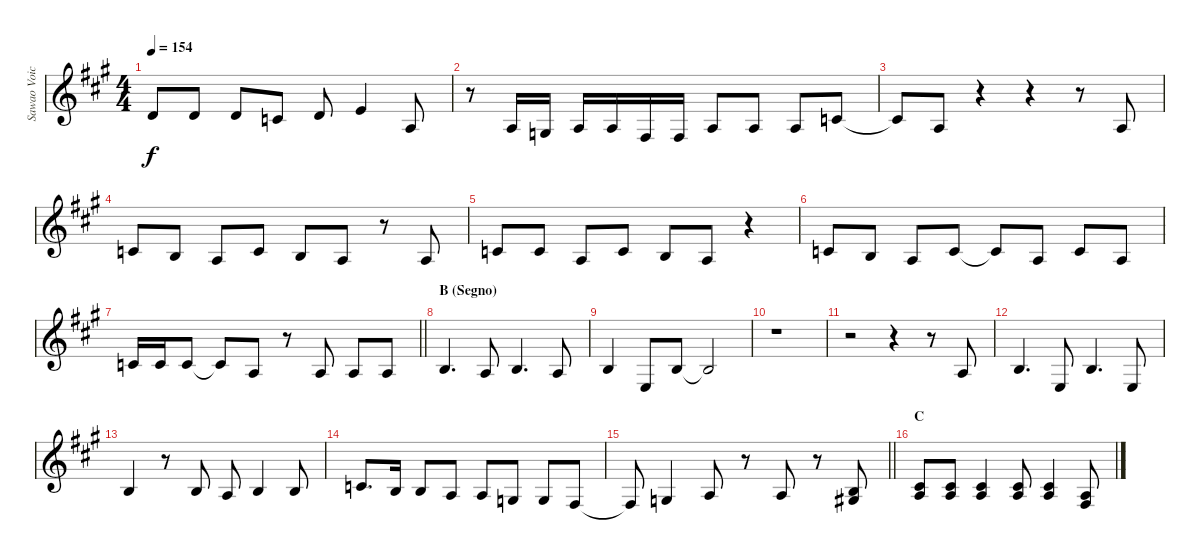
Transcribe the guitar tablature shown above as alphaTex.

\track ("Sawao Voice" "Sawao Voic") {instrument synthbrass1}
\staff {score}
\tuning (E4 B3 G3 D3 A2 E2) {hide}
\ts (4 4)
\tempo 154
\clef g2
\ks a
3.2{t}.8{dy f} 3.2.8 3.2.8 1.2.8 3.2.8 0.1.4 2.3.8 |
r.8 2.3.16 0.3.16 2.3.16 2.3.16 4.4.16 4.4.16 2.3.8 2.3.8 2.3.8 1.2.8 |
1.2{t}.8 2.3{pm}.8 r.4 r.4 r.8 2.3.8 |
1.2.8 0.2.8 2.3.8 1.2.8 0.2.8 2.3.8 r.8 2.3.8 |
1.2.8 1.2.8 2.3.8 1.2.8 0.2.8 2.3.8 r.4 |
1.2.8 0.2.8 2.3.8 1.2.8 1.2{t}.8 2.3.8 1.2.8 2.3.8 |
\barLineRight lightlight
1.2.16 1.2.16 1.2.8 1.2{t}.8 2.3.8 r.8 2.3.8 2.3.8 2.3.8 |
\section ("" "B (Segno)")
0.2.4{d} 2.3.8 0.2.4{d} 2.3.8 |
0.2.4 2.4.8 0.2.8 0.2{t}.2 |
r.1 |
r.2 r.4 r.8 2.3.8 |
0.2.4{d} 2.4.8 0.2.4{d} 2.4.8 |
0.2.4 r.8 0.2.8 2.3.8 0.2.4 0.2.8 |
1.2.8{d} 0.2.16 0.2.8 2.3.8 2.3.8 0.3.8 0.3.8 4.4.8 |
\barLineRight lightlight
4.4{t}.8 0.3.4 2.3.8 r.8 2.3.8 r.8 (0.2 1.3).8 |
\section ("" "C")
(2.2 2.3).8 (2.2 2.3).8 (2.2 2.3).4 (2.2 2.3).8 (2.2 2.3).4 (2.3 4.4).8
